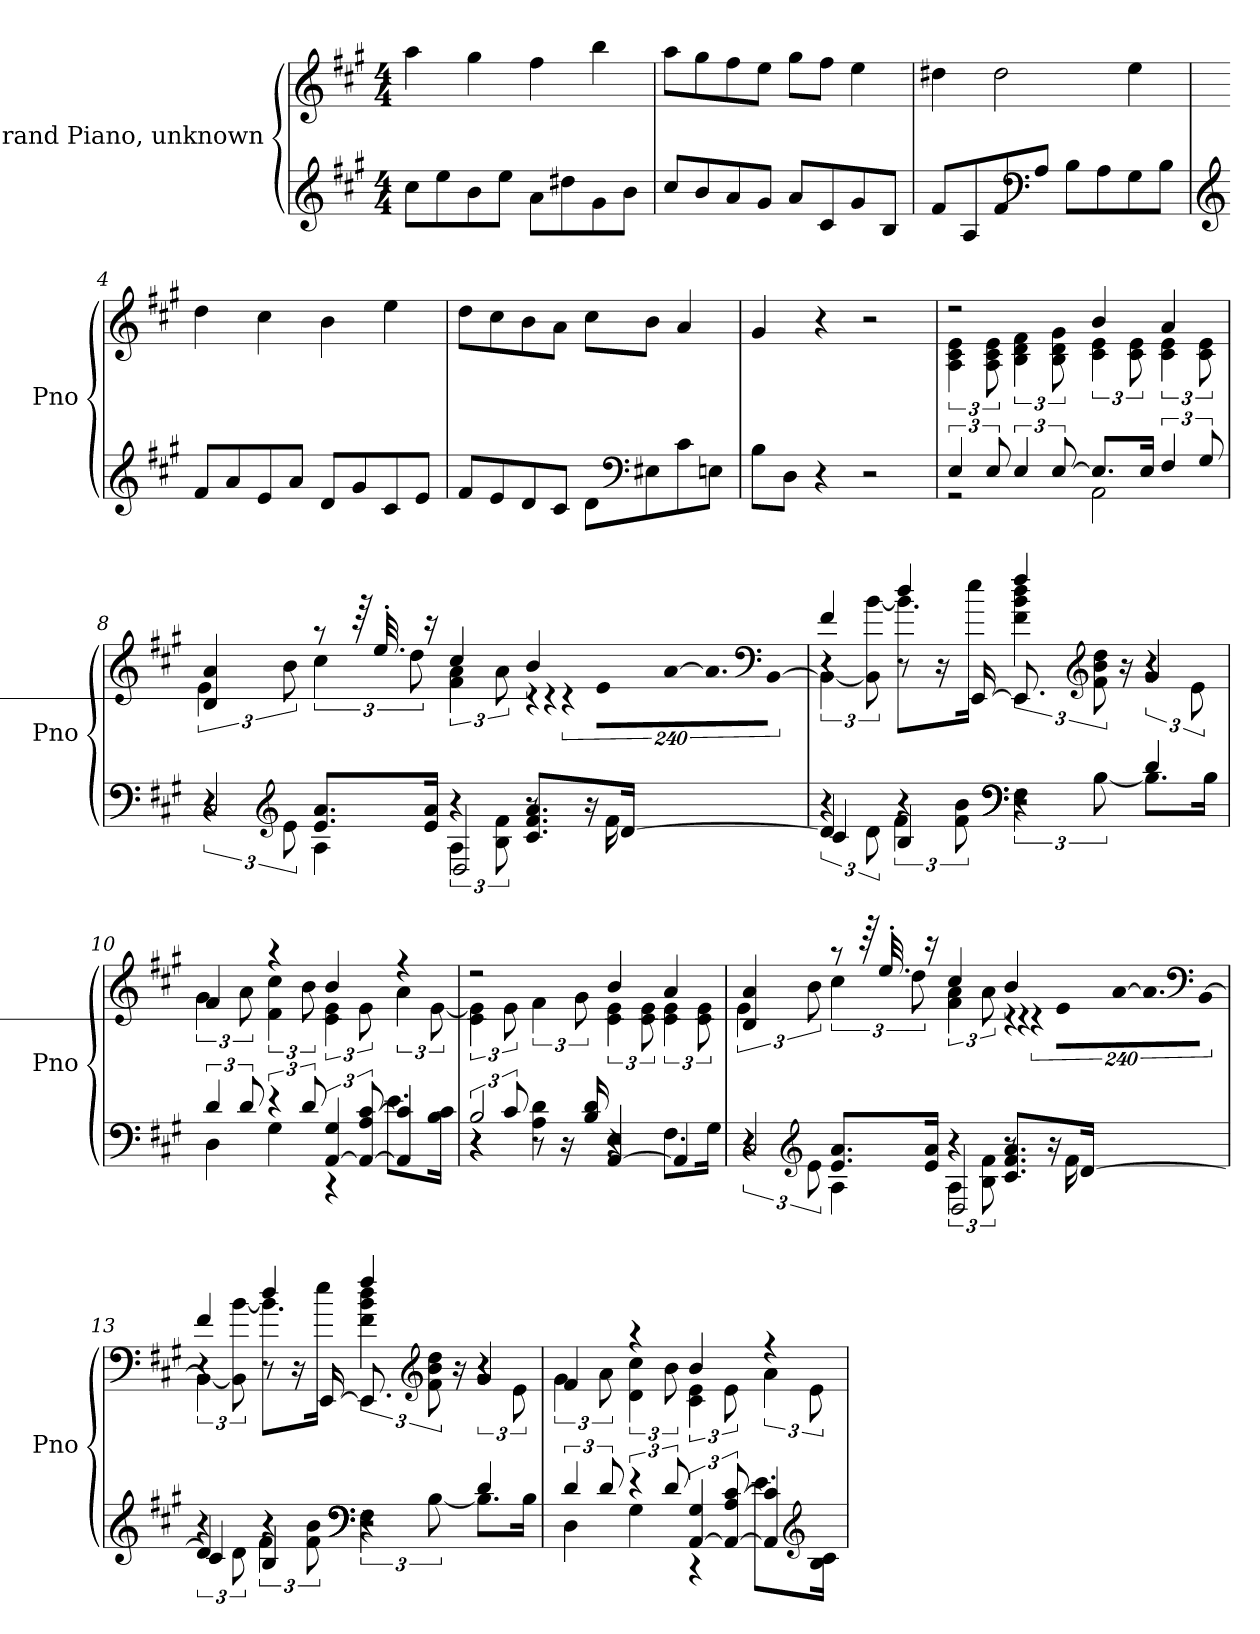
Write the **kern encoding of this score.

**kern	**kern
*part1	*part1
*staff2	*staff1
*I"Grand Piano, unknown	*
*I'Pno	*
*clefG2	*clefG2
*k[f#c#g#]	*k[f#c#g#]
*M4/4	*M4/4
*MM120	*MM120
=1	=1
8cc#\L	4aa\
8ee\	.
8b\	4gg#\
8ee\J	.
8a\L	4ff#\
8dd#X\	.
8g#\	4bb\
8b\J	.
=2	=2
8cc#/L	8aa\L
8b/	8gg#\
8a/	8ff#\
8g#/J	8ee\J
8a/L	8gg#\L
8c#/	8ff#\J
8g#/	4ee\
8B/J	.
=3	=3
8f#/L	4dd#X\
8A/	.
8f#/	2dd#\
*clefF4	*
8A/J	.
8B\L	.
8A\	.
8G#\	4ee\
8B\J	.
=4	=4
*clefG2	*
8f#/L	4dd\
8a/	.
8e/	4cc#\
8a/J	.
8d/L	4b\
8g#/	.
8c#/	4ee\
8e/J	.
!!LO:LB:g=z
=5	=5
8f#/L	8dd\L
8e/	8cc#\
8d/	8b\
8c#/J	8a\J
8d\L	8cc#\L
*clefF4	*
8E#X\	8b\J
8c#\	4a/
8En\J	.
=6	=6
8B\L	4g#/
8D\J	.
4r	4r
2r	2r
=7	=7
*^	*^
6E/	2r	2r	6A\ 6c#\ 6e\
12E/	.	.	12A\ 12c#\ 12e\
6E/	.	.	6B\ 6d\ 6f#\
[12E/	.	.	12B\ 12d\ 12g#\
8.E/L]	2AA\	4b/	6c#\ 6e\
.	.	.	12c#\ 12e\
16E/Jk	.	.	.
6F#/	.	4a/	6c#\ 6e\
12G#/	.	.	12c#\ 12e\
!!LO:LB:g=z	!!
=8	=8	=8	=8
*	*^	*	*
4r	6r	2C#/	4B/ 4a/	6e\
*clefG2	*	*	*	*
.	12e\	.	.	12b\
8.e/ 8.a/L	4A\	.	8r	6cc#\
.	.	.	64r	.
.	.	.	32.ee'/	.
.	.	.	.	12dd\
16e/ 16a/Jk	.	.	16r	.
4r	6A\	2D/	4cc#/	6f#\ 6a\
.	12B\ 12f#\	.	.	12a\
!	!	!	!	!LO:N:vis=32
8.c#/ 8.f#/ 8.a/L	8r	.	4b/	640%23r
!	!	!	!	!LO:N:vis=32
.	.	.	.	640%23r
!	!	!	!	!LO:N:vis=16
.	.	.	.	1920%137r
.	16r	.	.	.
!	!	!	!	!LO:N:vis=64
.	.	.	.	960%17e\LLLL
!	!	!	!	!LO:N:vis=64
.	.	.	.	[960%17a\J
!	!	!	!	!LO:N:vis=32.
.	.	.	.	1920%103a\]
[16d/Jk	16f#\	.	.	.
*	*	*	*clefF4	*
!	!	!	!	!LO:N:vis=64
.	.	.	.	[960%17BB\JJJk
=9	=9	=9	=9	=9
*	*	*	*	*^
4d/]	6r	4c#/	4f#/	6BB\_	4r
.	12d\	.	.	12BB\] [12b\	.
4B/	6f#\	4r	4dd/	8.b\L]	8r
.	.	.	.	.	16r
.	12f#\ 12b\	.	.	.	.
.	.	.	.	16ee\Jk	[16EE/
*clefF4	*	*	*	*	*
4r	6F#\	2r	4ff#/	6f#\ 6b\ 6dd\	8.EE/]
*	*	*	*clefG2	*	*
.	[12B\	.	.	12f#\ 12b\ 12dd\	.
.	.	.	.	.	16r
4d/	8.B\L]	.	4g#/	6r	4r
.	.	.	.	12e\	.
.	16B\Jk	.	.	.	.
*	*v	*v	*	*	*
*	*	*	*v	*v
!!LO:LB:g=z
=10	=10	=10	=10
6d/	4D\	4f#/	6g#\
12d/	.	.	12a\
6r	4G#\	4r	6d\ 6cc#\
12d/	.	.	12b\
[6AA/ 6G#/	4r	4b/	6c#\ 6e\
12AA/_ 12A/ [12c#/	.	.	12e\
4AA/] 4c#/]	8.e\L	4r	6a\
.	.	.	[12e\
.	16B\ 16c#\Jk	.	.
=11	=11	=11	=11
*	*^	*	*
2B/	4r	6r	2r	6c#\ 6e\]
.	.	12c#/	.	12e\
.	4A\ 4d\	8r	.	6f#\
.	.	16r	.	.
.	.	.	.	12g#\
.	.	16B/ 16d/	.	.
2r	4r	[4AA/ 4E/	4b/	6c#\ 6e\
.	.	.	.	12c#\ 12e\
.	8.F#\L	4AA/]	4a/	6c#\ 6e\
.	.	.	.	12c#\ 12e\
.	16G#\Jk	.	.	.
!!LO:LB:g=z	!!
=12	=12	=12	=12	=12
4r	6r	2C#/	4B/ 4a/	6e\
*clefG2	*	*	*	*
.	12e\	.	.	12b\
8.e/ 8.a/L	4A\	.	8r	6cc#\
.	.	.	64r	.
.	.	.	32.ee'/	.
.	.	.	.	12dd\
16e/ 16a/Jk	.	.	16r	.
4r	6A\	2D/	4cc#/	6f#\ 6a\
.	12B\ 12f#\	.	.	12a\
!	!	!	!	!LO:N:vis=32
8.c#/ 8.f#/ 8.a/L	8r	.	4b/	640%23r
!	!	!	!	!LO:N:vis=32
.	.	.	.	640%23r
!	!	!	!	!LO:N:vis=16
.	.	.	.	1920%137r
.	16r	.	.	.
!	!	!	!	!LO:N:vis=64
.	.	.	.	960%17e\LLLL
!	!	!	!	!LO:N:vis=64
.	.	.	.	[960%17a\J
!	!	!	!	!LO:N:vis=32.
.	.	.	.	1920%103a\]
[16d/Jk	16f#\	.	.	.
*	*	*	*clefF4	*
!	!	!	!	!LO:N:vis=64
.	.	.	.	[960%17BB\JJJk
=13	=13	=13	=13	=13
*	*	*	*	*^
4d/]	6r	4c#/	4f#/	6BB\_	4r
.	12d\	.	.	12BB\] [12b\	.
4B/	6f#\	4r	4dd/	8.b\L]	8r
.	.	.	.	.	16r
.	12f#\ 12b\	.	.	.	.
.	.	.	.	16ee\Jk	[16EE/
*clefF4	*	*	*	*	*
4r	6F#\	2r	4ff#/	6f#\ 6b\ 6dd\	8.EE/]
*	*	*	*clefG2	*	*
.	[12B\	.	.	12f#\ 12b\ 12dd\	.
.	.	.	.	.	16r
4d/	8.B\L]	.	4g#/	6r	4r
.	.	.	.	12e\	.
.	16B\Jk	.	.	.	.
*	*v	*v	*	*	*
*	*	*	*v	*v
!!LO:PB:g=z
=14	=14	=14	=14
6d/	4D\	4f#/	6g#\
12d/	.	.	12a\
6r	4G#\	4r	6d\ 6cc#\
12d/	.	.	12b\
[6AA/ 6G#/	4r	4b/	6c#\ 6e\
12AA/_ 12A/ [12c#/	.	.	12e\
4AA/] 4c#/]	8.e\L	4r	6a\
.	.	.	12e\
*clefG2	*	*	*
.	16B\ 16c#\Jk	.	.
*v	*v	*	*
*	*v	*v
=	=
*-	*-
